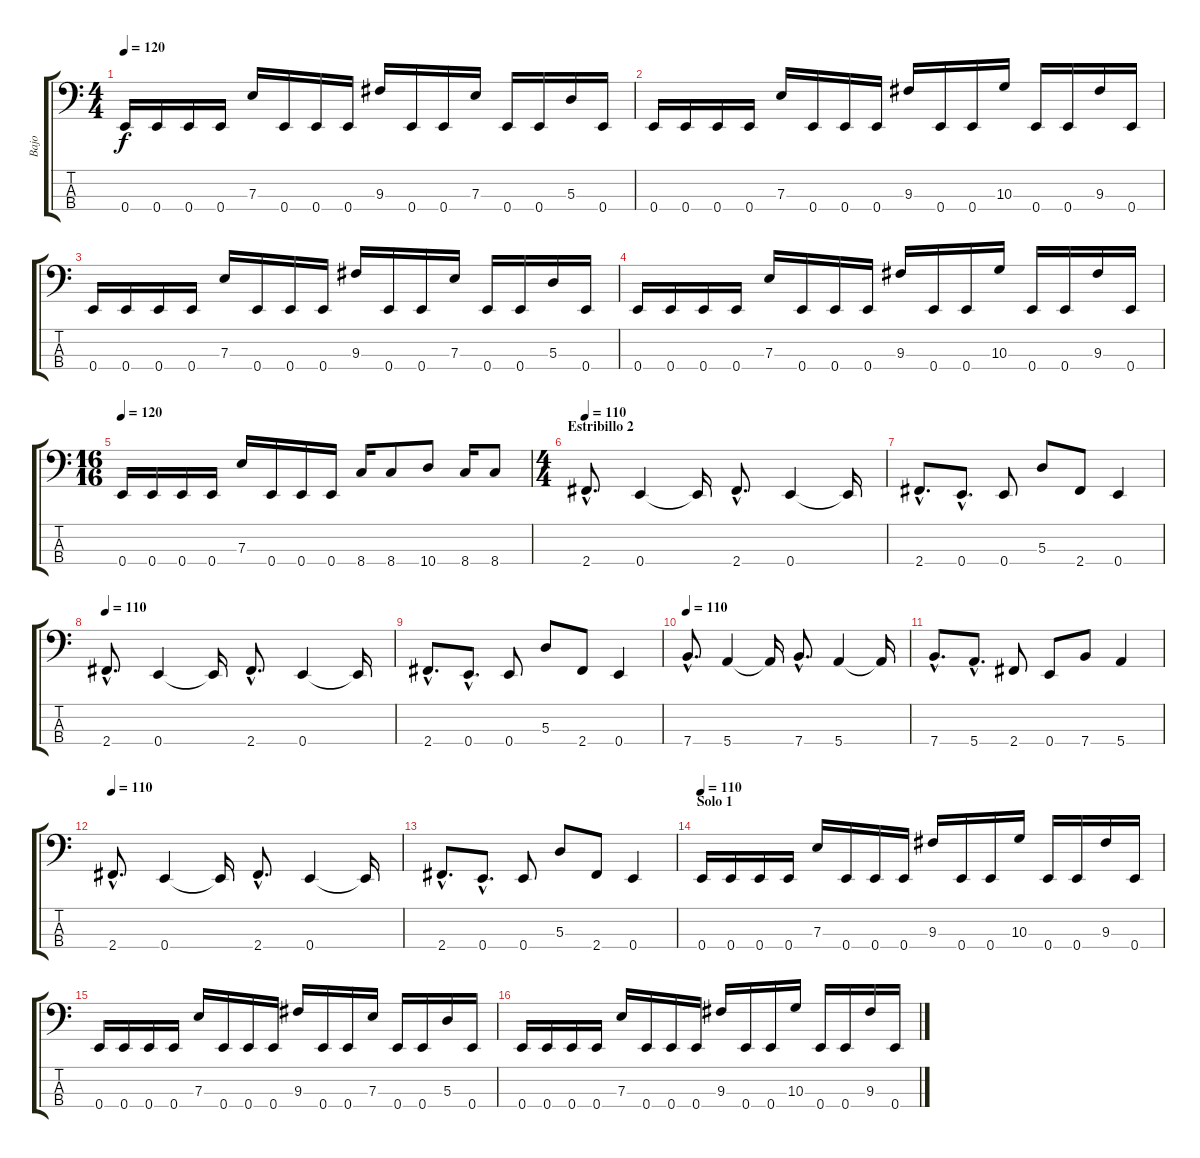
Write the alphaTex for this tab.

\track ("Bajo" "Bajo") {instrument electricbassfinger}
\staff {score tabs}
\tuning (G2 D2 A1 E1) {hide}
\ts (4 4)
\tempo 120
\clef f4
\ks c
0.4.16{dy f} 0.4.16 0.4.16 0.4.16 7.3.16 0.4.16 0.4.16 0.4.16 9.3.16 0.4.16 0.4.16 7.3.16 0.4.16 0.4.16 5.3.16 0.4.16 |
0.4.16 0.4.16 0.4.16 0.4.16 7.3.16 0.4.16 0.4.16 0.4.16 9.3.16 0.4.16 0.4.16 10.3.16 0.4.16 0.4.16 9.3.16 0.4.16 |
0.4.16 0.4.16 0.4.16 0.4.16 7.3.16 0.4.16 0.4.16 0.4.16 9.3.16 0.4.16 0.4.16 7.3.16 0.4.16 0.4.16 5.3.16 0.4.16 |
0.4.16 0.4.16 0.4.16 0.4.16 7.3.16 0.4.16 0.4.16 0.4.16 9.3.16 0.4.16 0.4.16 10.3.16 0.4.16 0.4.16 9.3.16 0.4.16 |
\ts (16 16)
\tempo 120
0.4.16 0.4.16 0.4.16 0.4.16 7.3.16 0.4.16 0.4.16 0.4.16 8.4.16 8.4.8 10.4.8 8.4.16 8.4.8 |
\ts (4 4)
\section ("" "Estribillo 2")
\tempo 110
2.4{hac}.8{d} 0.4.4 0.4{t}.16 2.4{hac}.8{d} 0.4.4 0.4{t}.16 |
2.4{hac}.8{d} 0.4{hac}.8{d} 0.4.8 5.3.8 2.4.8 0.4.4 |
\tempo 110
2.4{hac}.8{d} 0.4.4 0.4{t}.16 2.4{hac}.8{d} 0.4.4 0.4{t}.16 |
2.4{hac}.8{d} 0.4{hac}.8{d} 0.4.8 5.3.8 2.4.8 0.4.4 |
\tempo 110
7.4{hac}.8{d} 5.4.4 5.4{t}.16 7.4{hac}.8{d} 5.4.4 5.4{t}.16 |
7.4{hac}.8{d} 5.4{hac}.8{d} 2.4.8 0.4.8 7.4.8 5.4.4 |
\tempo 110
2.4{hac}.8{d} 0.4.4 0.4{t}.16 2.4{hac}.8{d} 0.4.4 0.4{t}.16 |
2.4{hac}.8{d} 0.4{hac}.8{d} 0.4.8 5.3.8 2.4.8 0.4.4 |
\section ("" "Solo 1")
\tempo 110
0.4.16 0.4.16 0.4.16 0.4.16 7.3.16 0.4.16 0.4.16 0.4.16 9.3.16 0.4.16 0.4.16 10.3.16 0.4.16 0.4.16 9.3.16 0.4.16 |
0.4.16 0.4.16 0.4.16 0.4.16 7.3.16 0.4.16 0.4.16 0.4.16 9.3.16 0.4.16 0.4.16 7.3.16 0.4.16 0.4.16 5.3.16 0.4.16 |
0.4.16 0.4.16 0.4.16 0.4.16 7.3.16 0.4.16 0.4.16 0.4.16 9.3.16 0.4.16 0.4.16 10.3.16 0.4.16 0.4.16 9.3.16 0.4.16
